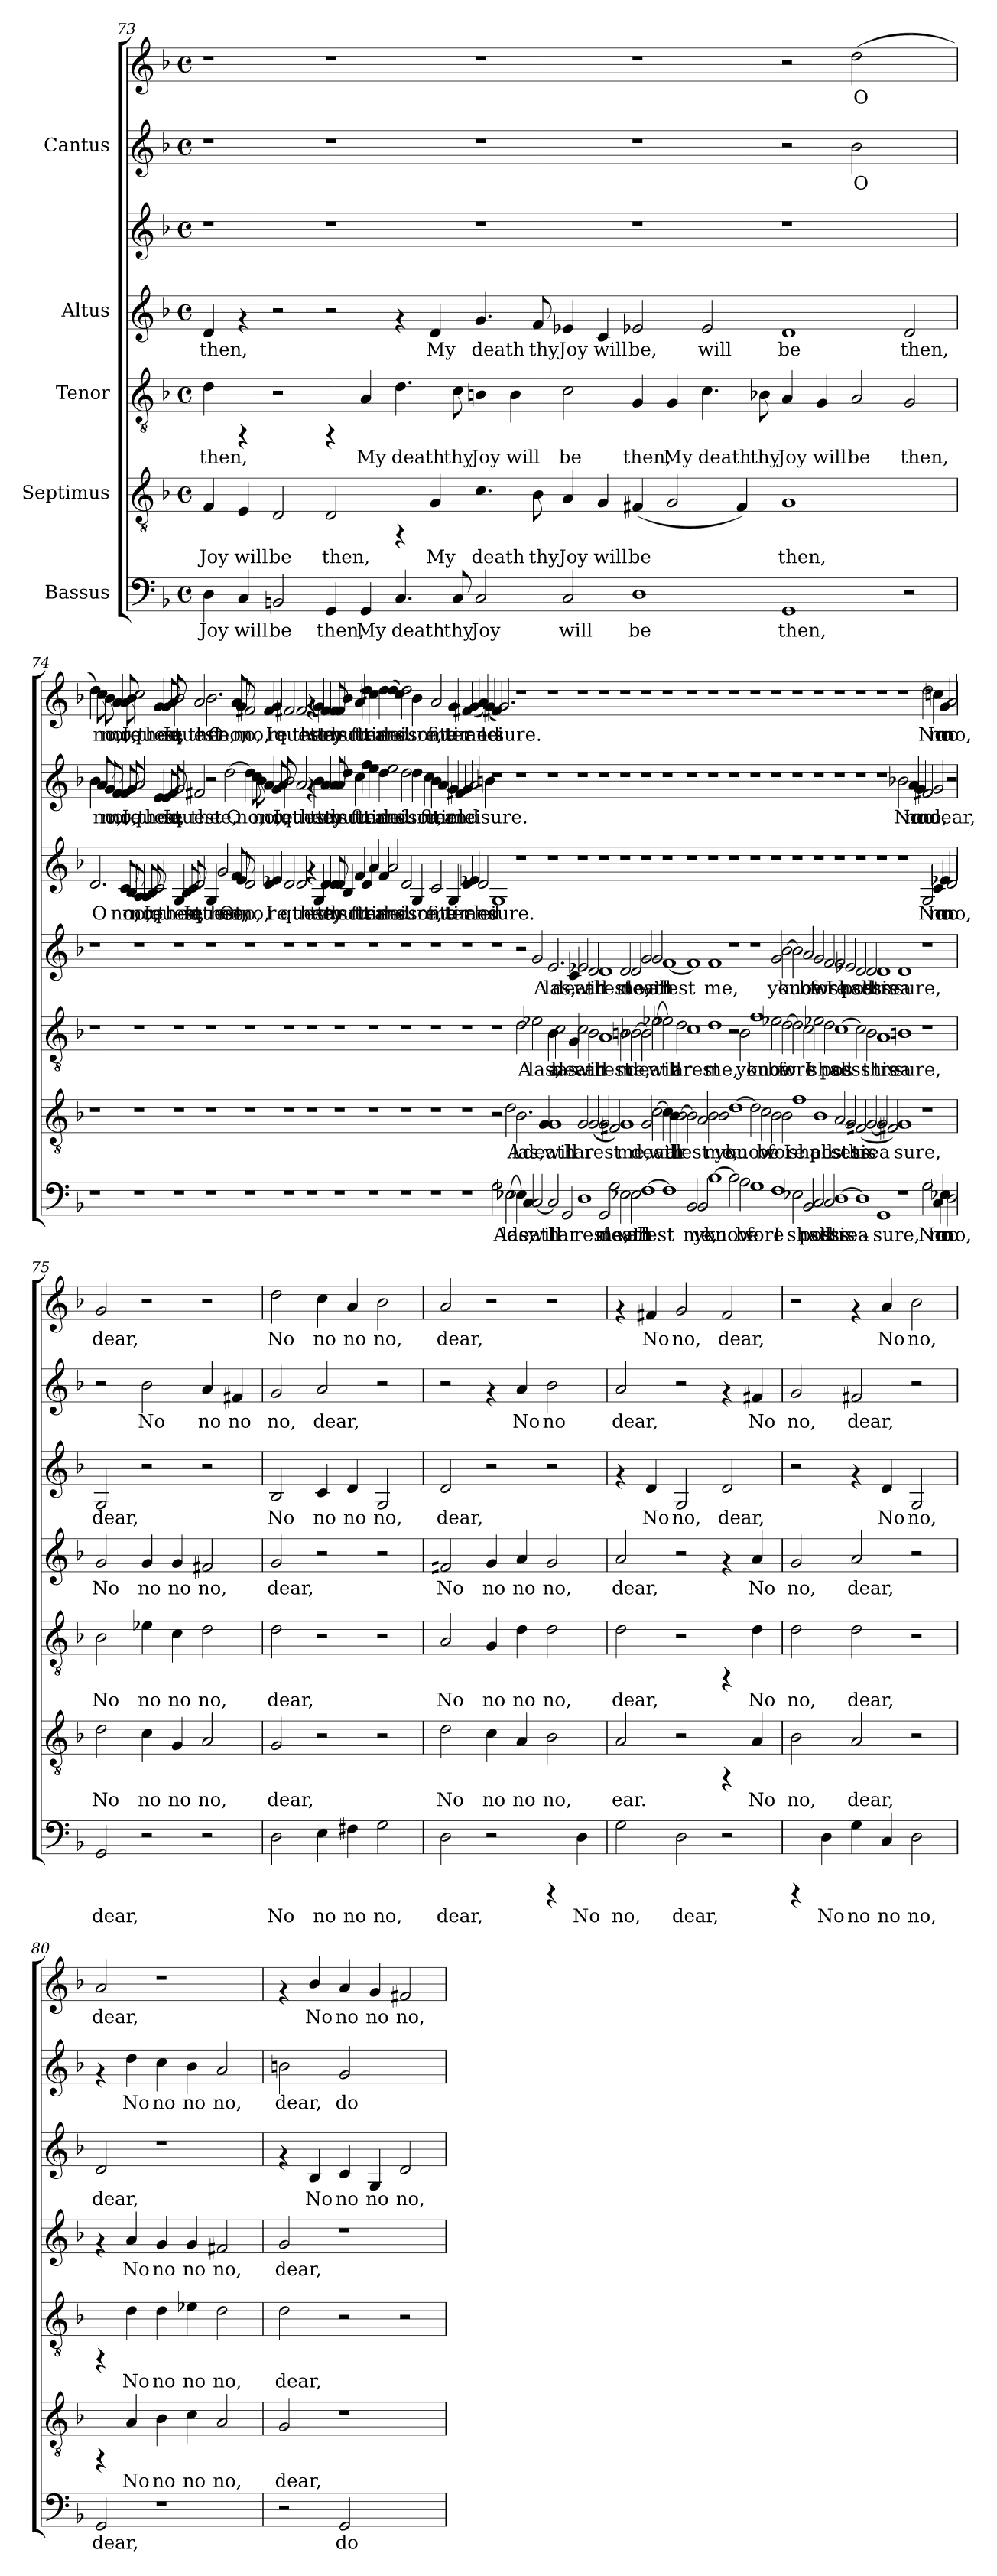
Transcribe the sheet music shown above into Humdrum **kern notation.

**kern	**text	**kern	**text	**kern	**text	**kern	**text	**kern	**text	**kern	**text	**kern	**text
*part5	*part5	*part4	*part4	*part3	*part3	*part2	*part2	*part2	*part2	*part1	*part1	*part1	*part1
*staff7	*staff7	*staff6	*staff6	*staff5	*staff5	*staff4	*staff4	*staff3	*staff3	*staff2	*staff2	*staff1	*staff1
*I"Bassus	*	*I"Septimus	*	*I"Tenor	*	*I"Altus	*	*	*	*I"Cantus	*	*	*
!!LO:LB:g=z
*clefF4	*	*clefGv2	*	*clefGv2	*	*clefG2	*	*clefG2	*	*clefG2	*	*clefG2	*
*k[b-]	*	*k[b-]	*	*k[b-]	*	*k[b-]	*	*k[b-]	*	*k[b-]	*	*k[b-]	*
*F:	*	*F:	*	*F:	*	*F:	*	*F:	*	*F:	*	*F:	*
*M4/4	*	*M4/4	*	*M4/4	*	*M4/4	*	*M4/4	*	*M4/4	*	*M4/4	*
*met(c)	*	*met(c)	*	*met(c)	*	*met(c)	*	*met(c)	*	*met(c)	*	*met(c)	*
=73	=73	=73	=73	=73	=73	=73	=73	=73	=73	=73	=73	=73	=73
!	!LO:LY:b:cj	!	!LO:LY:b:cj	!	!LO:LY:b:cj	!	!LO:LY:b:cj	!	!	!	!	!	!
4D\	Joy	4F/	Joy	4d\	then,	4d/	then,	1r	.	1r	.	1r	.
!	!LO:LY:b:cj	!	!LO:LY:b:cj	!	!	!	!	!	!	!	!	!	!
4C/	will	4E/	will	4rFF	.	4rf	.	.	.	.	.	.	.
!	!LO:LY:b:cj	!	!LO:LY:b:cj	!	!	!	!	!	!	!	!	!	!
2BBn/	be	2D/	be	2r	.	2r	.	.	.	.	.	.	.
!	!LO:LY:a:cj	!	!LO:LY:a:cj	!	!	!	!	!	!	!	!	!	!
4GG/	then,	2D/	then,	4rFF	.	2r	.	1r	.	1r	.	1r	.
!	!LO:LY:a:cj	!	!	!	!LO:LY:a:cj	!	!	!	!	!	!	!	!
4GG/	My	.	.	4A/	My	.	.	.	.	.	.	.	.
!	!LO:LY:a:cj	!	!	!	!LO:LY:a:cj	!	!	!	!	!	!	!	!
4.C/	death	4rFF	.	4.d\	death	4rf	.	.	.	.	.	.	.
!	!	!	!LO:LY:a:cj	!	!	!	!LO:LY:b:cj	!	!	!	!	!	!
.	.	4G/	My	.	.	4d/	My	.	.	.	.	.	.
!	!LO:LY:a:cj	!	!	!	!LO:LY:a:cj	!	!	!	!	!	!	!	!
8C/	thy	.	.	8c\	thy	.	.	.	.	.	.	.	.
!	!LO:LY:a:cj	!	!LO:LY:a:cj	!	!LO:LY:a:cj	!	!LO:LY:b:cj	!	!	!	!	!	!
2C/	Joy	4.c\	death	4Bn\	Joy	4.g/	death	1r	.	1r	.	1r	.
!	!	!	!	!	!LO:LY:a:cj	!	!	!	!	!	!	!	!
.	.	.	.	4B\	will	.	.	.	.	.	.	.	.
!	!	!	!LO:LY:a:cj	!	!	!	!LO:LY:b:cj	!	!	!	!	!	!
.	.	8B-\	thy	.	.	8f/	thy	.	.	.	.	.	.
!	!LO:LY:a:cj	!	!LO:LY:a:cj	!	!LO:LY:a:cj	!	!LO:LY:b:cj	!	!	!	!	!	!
2C/	will	4A/	Joy	2c\	be	4e-X/	Joy	.	.	.	.	.	.
!	!	!	!LO:LY:a:cj	!	!	!	!LO:LY:b:cj	!	!	!	!	!	!
.	.	4G/	will	.	.	4c/	will	.	.	.	.	.	.
!	!LO:LY:a:cj	!	!LO:LY:a:cj	!	!LO:LY:a:cj	!	!LO:LY:b:cj	!	!	!	!	!	!
1D	be	(<4F#X/	be	4G/	then,	2e-X/	be,	1r	.	1r	.	1r	.
!	!	!	!LO:LY:a:cj	!	!LO:LY:a:cj	!	!	!	!	!	!	!	!
.	.	2G/	.	4G/	My	.	.	.	.	.	.	.	.
!	!	!	!	!	!LO:LY:a:cj	!	!LO:LY:b:cj	!	!	!	!	!	!
.	.	.	.	4.c\	death	2e-/	will	.	.	.	.	.	.
!	!	!	!LO:LY:a:cj	!	!	!	!	!	!	!	!	!	!
.	.	4F#/)	.	.	.	.	.	.	.	.	.	.	.
!	!	!	!	!	!LO:LY:a:cj	!	!	!	!	!	!	!	!
.	.	.	.	8B-\	thy	.	.	.	.	.	.	.	.
!	!LO:LY:a:cj	!	!LO:LY:a:cj	!	!LO:LY:a:cj	!	!LO:LY:b:cj	!	!	!	!	!	!
1GG	then,	1G	then,	4A/	Joy	1d	be	1r	.	2r	.	2r	.
!	!	!	!	!	!LO:LY:a:cj	!	!	!	!	!	!	!	!
.	.	.	.	4G/	will	.	.	.	.	.	.	.	.
!	!	!	!	!	!LO:LY:a:cj	!	!	!	!	!	!LO:LY:b:cj	!	!LO:LY:b
.	.	.	.	2A/	be	.	.	.	.	2b-\	O	(>2dd\	O
!	!	!	!	!	!LO:LY:a:cj	!	!LO:LY:b:cj	!	!	!	!	!	!
2r	.	2ryy	.	2G/	then,	2d/	then,	2ryy	.	2ryy	.	2ryy	.
!!LO:LB:g=z
=74	=74	=74	=74	=74	=74	=74	=74	=74	=74	=74	=74	=74	=74
!	!	!	!	!	!	!	!	!	!LO:LY:b:cj	!	!LO:LY:b:cj	!	!LO:LY:b
1r	.	1r	.	1r	.	1r	.	2.d/	O	4b-\	.	4dd\)	.
!	!	!	!	!	!	!	!	!	!	!	!LO:LY:b:cj	!	!LO:LY:b
.	.	.	.	.	.	.	.	.	.	8a/	no,	8cc\	no,
!	!	!	!	!	!	!	!	!	!	!	!LO:LY:b:cj	!	!LO:LY:b
.	.	.	.	.	.	.	.	.	.	8g/	no,	8b-\	no,
!	!	!	!	!	!	!	!	!	!	!	!LO:LY:b:cj	!	!LO:LY:b
.	.	.	.	.	.	.	.	.	.	4f/	no,	4a/	no,
!	!	!	!	!	!	!	!	!	!LO:LY:b:cj	!	!LO:LY:b:cj	!	!LO:LY:b
.	.	.	.	.	.	.	.	8c/	no,	8f/	I	8a/	I
!	!	!	!	!	!	!	!	!	!LO:LY:b:cj	!	!LO:LY:b:cj	!	!LO:LY:b
.	.	.	.	.	.	.	.	8B-/	no,	8g/	re-	8b-\	re-
!	!	!	!	!	!	!	!	!	!LO:LY:b:cj	!	!LO:LY:b:cj	!	!LO:LY:b
1r	.	1r	.	1r	.	1r	.	4A/	no,	2a/	-quest	2cc\	-quest
!	!	!	!	!	!	!	!	!	!LO:LY:b:cj	!	!	!	!
.	.	.	.	.	.	.	.	8A/	I	.	.	.	.
!	!	!	!	!	!	!	!	!	!LO:LY:b:cj	!	!	!	!
.	.	.	.	.	.	.	.	8B-/	re-	.	.	.	.
!	!	!	!	!	!	!	!	!	!LO:LY:b:cj	!	!LO:LY:b:cj	!	!LO:LY:b
.	.	.	.	.	.	.	.	2c/	-quest	4e/	thee,	4g/	thee,
!	!	!	!	!	!	!	!	!	!	!	!LO:LY:b:cj	!	!LO:LY:b
.	.	.	.	.	.	.	.	.	.	8e/	I	8g/	I
!	!	!	!	!	!	!	!	!	!	!	!LO:LY:b:cj	!	!LO:LY:b
.	.	.	.	.	.	.	.	.	.	8f/	re-	8a/	re-
!	!	!	!	!	!	!	!	!	!LO:LY:b:cj	!	!LO:LY:b:cj	!	!LO:LY:b
1r	.	1r	.	1r	.	1r	.	4G/	thee,	2g/	-quest	2b-\	-quest
!	!	!	!	!	!	!	!	!	!LO:LY:b:cj	!	!	!	!
.	.	.	.	.	.	.	.	8B-/	I	.	.	.	.
!	!	!	!	!	!	!	!	!	!LO:LY:b:cj	!	!	!	!
.	.	.	.	.	.	.	.	8c/	re-	.	.	.	.
!	!	!	!	!	!	!	!	!	!LO:LY:b:cj	!	!LO:LY:b:cj	!	!LO:LY:b
.	.	.	.	.	.	.	.	2d/	-quest	2f#X/	thee,	2a/	thee,
!	!	!	!	!	!	!	!	!	!LO:LY:a:cj	!	!	!	!LO:LY:a
1r	.	1r	.	1r	.	1r	.	4G/	thee,	2r	.	2.b-\	O
!	!	!	!	!	!	!	!	!	!LO:LY:a:cj	!	!	!	!
.	.	.	.	.	.	.	.	2g/	O	.	.	.	.
!	!	!	!	!	!	!	!	!	!	!	!LO:LY:a:cj	!	!
.	.	.	.	.	.	.	.	.	.	[>2dd\	O	.	.
!	!	!	!	!	!	!	!	!	!LO:LY:a:cj	!	!	!	!LO:LY:a
.	.	.	.	.	.	.	.	8f/	no,	.	.	8a/	no,
!	!	!	!	!	!	!	!	!	!LO:LY:a:cj	!	!	!	!LO:LY:a
.	.	.	.	.	.	.	.	8e/	no,	.	.	8g/	no,
!	!	!	!	!	!	!	!	!	!LO:LY:a:cj	!	!LO:LY:a:cj	!	!LO:LY:a
1r	.	1r	.	1r	.	1r	.	2d/	no,	4dd\]	.	2f#X/	no,
!	!	!	!	!	!	!	!	!	!	!	!LO:LY:a:cj	!	!
.	.	.	.	.	.	.	.	.	.	8cc\	no,	.	.
!	!	!	!	!	!	!	!	!	!	!	!LO:LY:a:cj	!	!
.	.	.	.	.	.	.	.	.	.	8b-\	no,	.	.
!	!	!	!	!	!	!	!	!	!LO:LY:a:cj	!	!LO:LY:a:cj	!	!LO:LY:a
.	.	.	.	.	.	.	.	4d/	I	4a/	no,	4f#/	I
!	!	!	!	!	!	!	!	!	!LO:LY:a:cj	!	!LO:LY:a:cj	!	!LO:LY:a
.	.	.	.	.	.	.	.	4e-X/	re-	8g/	I	4g/	re-
!	!	!	!	!	!	!	!	!	!	!	!LO:LY:a:cj	!	!
.	.	.	.	.	.	.	.	.	.	8a/	re-	.	.
!	!	!	!	!	!	!	!	!	!LO:LY:b:cj	!	!LO:LY:b:cj	!	!LO:LY:b
1r	.	1r	.	1r	.	1r	.	2d/	-quest	2b-\	-quest	2f#X/	-quest
!	!	!	!	!	!	!	!	!	!LO:LY:b:cj	!	!LO:LY:b:cj	!	!LO:LY:b
.	.	.	.	.	.	.	.	2d/	thee,	2a/	thee,	2f#/	thee,
1r	.	1r	.	1r	.	1r	.	4rf	.	4rf	.	4rf	.
!	!	!	!	!	!	!	!	!	!LO:LY:b:cj	!	!LO:LY:b:cj	!	!LO:LY:b
.	.	.	.	.	.	.	.	4G/	to	4b-\	to	4g/	to
!	!	!	!	!	!	!	!	!	!LO:LY:b:cj	!	!LO:LY:b:cj	!	!LO:LY:b
.	.	.	.	.	.	.	.	4.d/	tar-	4.a/	tar-	4.f/	tar-
!	!	!	!	!	!	!	!	!	!LO:LY:b:cj	!	!LO:LY:b:cj	!	!LO:LY:b
.	.	.	.	.	.	.	.	8d/	-ry	8a/	-ry	8f/	-ry
!	!	!	!	!	!	!	!	!	!LO:LY:b:cj	!	!LO:LY:b:cj	!	!LO:LY:b
1r	.	1r	.	1r	.	1r	.	4d/	but	4a/	but	4f/	but
!	!	!	!	!	!	!	!	!	!LO:LY:b:cj	!	!LO:LY:b:cj	!	!LO:LY:b
.	.	.	.	.	.	.	.	4B-/	some	4dd\	some	4b-\	some
!	!	!	!	!	!	!	!	!	!LO:LY:b:cj	!	!LO:LY:b:cj	!	!LO:LY:b
.	.	.	.	.	.	.	.	4f/	fit-	4cc\	fit-	4a/	fit-
!	!	!	!	!	!	!	!	!	!LO:LY:b:cj	!	!LO:LY:b:cj	!	!LO:LY:b
.	.	.	.	.	.	.	.	4d/	-ter	4ff\	-ter	4dd\	-ter
!	!	!	!	!	!	!	!	!	!LO:LY:a:cj	!	!LO:LY:a:cj	!	!LO:LY:a
1r	.	1r	.	1r	.	1r	.	4a/	time	4ee\	time	4cc#X\	time
!	!	!	!	!	!	!	!	!	!LO:LY:a:cj	!	!LO:LY:a:cj	!	!LO:LY:a
.	.	.	.	.	.	.	.	4f/	and	4dd\	and	4dd\	and
!	!	!	!	!	!	!	!	!	!LO:LY:a:cj	!	!LO:LY:a:cj	!	!LO:LY:a
.	.	.	.	.	.	.	.	2a/	lei-	2ee\	lei-	(>4dd\	lei-
!	!	!	!	!	!	!	!	!	!	!	!	!	!LO:LY:a
.	.	.	.	.	.	.	.	.	.	.	.	4cc#\)	--
!	!	!	!	!	!	!	!	!	!LO:LY:a:cj	!	!LO:LY:a:cj	!	!LO:LY:a
1r	.	1r	.	1r	.	1r	.	2d/	-sure,	2dd\	-sure,	2dd\	-sure,
!	!	!	!	!	!	!	!	!	!LO:LY:a:cj	!	!LO:LY:a:cj	!	!LO:LY:a
.	.	.	.	.	.	.	.	4G/	some	4dd\	some	4b-\	some
!	!	!	!	!	!	!	!	!	!	!	!LO:LY:a:cj	!	!
.	.	.	.	.	.	.	.	4ryy	.	4cc\	fit-	4ryy	.
!	!	!	!	!	!	!	!	!	!LO:LY:b:cj	!	!LO:LY:b:cj	!	!LO:LY:b
1r	.	1r	.	1r	.	1r	.	2c/	fit	4b-\	-ter	2a/	fit-
!	!	!	!	!	!	!	!	!	!	!	!LO:LY:b:cj	!	!
.	.	.	.	.	.	.	.	.	.	4a/	time	.	.
!	!	!	!	!	!	!	!	!	!LO:LY:b:cj	!	!LO:LY:b:cj	!	!LO:LY:b
.	.	.	.	.	.	.	.	4G/	ter	4g/	and	4g/	-ter
!	!	!	!	!	!	!	!	!	!	!	!LO:LY:b:cj	!	!
.	.	.	.	.	.	.	.	4ryy	.	4f#X/	.	4ryy	.
!	!	!	!	!	!	!	!	!	!LO:LY:b:cj	!	!LO:LY:b:cj	!	!LO:LY:b
1r	.	1r	.	1r	.	1r	.	4d/	time	4g/	lei-	4f#X/	time
!	!	!	!	!	!	!	!	!	!LO:LY:b:cj	!	!LO:LY:b:cj	!	!LO:LY:b
.	.	.	.	.	.	.	.	4e-X/	and	2a/	-	(<4g/	and
!	!	!	!	!	!	!	!	!	!LO:LY:b:cj	!	!	!	!LO:LY:b
.	.	.	.	.	.	.	.	2d/	lei-	.	.	4a/)	.
!	!	!	!	!	!	!	!	!	!	!	!LO:LY:b:cj	!	!LO:LY:b
.	.	.	.	.	.	.	.	.	.	4bn\	sure.	(<4g/	lei-
!	!LO:LY:b:cj	!	!	!	!	!	!	!	!LO:LY:a:cj	!	!	!	!LO:LY:a
2G\	A-	2r	.	1r	.	1r	.	1G	-sure.	1r	.	4f#X/)	-
!	!	!	!	!	!	!	!	!	!	!	!	!	!LO:LY:a
.	.	.	.	.	.	.	.	.	.	.	.	2.g/	sure.
!	!LO:LY:b:cj	!	!LO:LY:b:cj	!	!	!	!	!	!	!	!	!	!
[>2E-X\	-las,	2d\	A-	.	.	.	.	.	.	.	.	.	.
!	!LO:LY:b:cj	!	!LO:LY:b:cj	!	!LO:LY:b:cj	!	!	!	!	!	!	!	!
4E-X\]	.	2.B-\	-las,	2d\	A-	2r	.	1r	.	1r	.	1r	.
!	!LO:LY:b:cj	!	!	!	!	!	!	!	!	!	!	!	!
4C/	death	.	.	.	.	.	.	.	.	.	.	.	.
!	!LO:LY:b:cj	!	!	!	!LO:LY:b:cj	!	!LO:LY:a:cj	!	!	!	!	!	!
[<2C/	will	.	.	2e-X\	-las,	2g/	A-	.	.	.	.	.	.
!	!	!	!LO:LY:b:cj	!	!	!	!	!	!	!	!	!	!
.	.	4G/	death	.	.	.	.	.	.	.	.	.	.
!	!LO:LY:b:cj	!	!LO:LY:b:cj	!	!LO:LY:b:cj	!	!LO:LY:b:cj	!	!	!	!	!	!
2C/]	.	1G	will	4B-\	a-	2.e/	-las,	1r	.	1r	.	1r	.
!	!	!	!	!	!LO:LY:b:cj	!	!	!	!	!	!	!	!
.	.	.	.	2c\	-las.	.	.	.	.	.	.	.	.
!	!LO:LY:b:cj	!	!	!	!	!	!	!	!	!	!	!	!
2GG/	ar-	.	.	.	.	.	.	.	.	.	.	.	.
!	!	!	!	!	!LO:LY:b:cj	!	!LO:LY:b:cj	!	!	!	!	!	!
.	.	.	.	4G/	death	4c/	death	.	.	.	.	.	.
!	!LO:LY:b:cj	!	!LO:LY:b:cj	!	!LO:LY:b:cj	!	!LO:LY:a:cj	!	!	!	!	!	!
1D	-rest	2G/	ar-	2c\	will	2e-X/	will	1r	.	1r	.	1r	.
!	!	!	!LO:LY:b:cj	!	!LO:LY:b:cj	!	!LO:LY:a:cj	!	!	!	!	!	!
.	.	(<2G/	-rest	2B-\	ar-	2d/	ar-	.	.	.	.	.	.
!	!LO:LY:b:cj	!	!	!	!LO:LY:b:cj	!	!LO:LY:a:cj	!	!	!	!	!	!
2GG/	me,	2G/	.	1A	-rest	1d	-rest	1r	.	1r	.	1r	.
!	!LO:LY:b:cj	!	!	!	!	!	!	!	!	!	!	!	!
2G\	death	2F#X/)	.	.	.	.	.	.	.	.	.	.	.
!	!LO:LY:b:cj	!	!LO:LY:b:cj	!	!LO:LY:b:cj	!	!LO:LY:b:cj	!	!	!	!	!	!
2E-X\	will	1G	me,	2Bn\	me,	2d/	me,	1r	.	1r	.	1r	.
!	!LO:LY:b:cj	!	!	!	!LO:LY:b:cj	!	!LO:LY:b:cj	!	!	!	!	!	!
2E-\	ar-	.	.	[>2B-X\	death	2d/	death	.	.	.	.	.	.
!	!LO:LY:b:cj	!	!LO:LY:b:cj	!	!LO:LY:b:cj	!	!LO:LY:a:cj	!	!	!	!	!	!
[>1F	-rest	2G/	death	2B-\]	.	2g/	will	1r	.	1r	.	1r	.
!	!	!	!LO:LY:b:cj	!	!LO:LY:b:cj	!	!LO:LY:a:cj	!	!	!	!	!	!
.	.	[>2c\	will	[>2e-X\	will	2g/	ar-	.	.	.	.	.	.
!	!	!	!LO:LY:b:cj	!	!LO:LY:b:cj	!	!LO:LY:a:cj	!	!	!	!	!	!
1F]	.	4c\]	.	2e-X\]	.	[<1f	-rest	1r	.	1r	.	1r	.
!	!	!	!LO:LY:b:cj	!	!	!	!	!	!	!	!	!	!
.	.	4B-\	ar-	.	.	.	.	.	.	.	.	.	.
!	!	!	!LO:LY:b:cj	!	!LO:LY:b:cj	!	!	!	!	!	!	!	!
.	.	[>2B-\	-rest	2d\	ar-	.	.	.	.	.	.	.	.
!	!LO:LY:b:cj	!	!	!	!LO:LY:b:cj	!	!	!	!	!	!	!	!
2BB-/	me,	2B-\]	.	1c	-rest	1f]	.	1r	.	1r	.	1r	.
!	!LO:LY:b:cj	!	!	!	!	!	!	!	!	!	!	!	!
2BB-/	you	2A/	.	.	.	.	.	.	.	.	.	.	.
!	!LO:LY:b:cj	!	!LO:LY:b:cj	!	!LO:LY:b:cj	!	!LO:LY:a:cj	!	!	!	!	!	!
[>1B-	know	2B-\	me,	1d	me,	1f	me,	1r	.	1r	.	1r	.
!	!	!	!LO:LY:b:cj	!	!	!	!	!	!	!	!	!	!
.	.	2B-\	you	.	.	.	.	.	.	.	.	.	.
!	!LO:LY:b:cj	!	!LO:LY:b:cj	!	!	!	!	!	!	!	!	!	!
2B-\]	.	[>1d	know	2r	.	1r	.	1r	.	1r	.	1r	.
!	!LO:LY:b:cj	!	!	!	!LO:LY:b:cj	!	!	!	!	!	!	!	!
2A\	be-	.	.	2B-\	you	.	.	.	.	.	.	.	.
!	!LO:LY:b:cj	!	!LO:LY:b:cj	!	!LO:LY:b:cj	!	!	!	!	!	!	!	!
1G	-fore	2d\]	.	1f	know	1r	.	1r	.	1r	.	1r	.
!	!	!	!LO:LY:b:cj	!	!	!	!	!	!	!	!	!	!
.	.	2c\	be-	.	.	.	.	.	.	.	.	.	.
!	!LO:LY:b:cj	!	!LO:LY:b:cj	!	!LO:LY:b:cj	!	!LO:LY:b:cj	!	!	!	!	!	!
1F	I	2B-\	-fore	2e-X\	be-	2g/	you	1r	.	1r	.	1r	.
!	!	!	!LO:LY:b:cj	!	!LO:LY:b:cj	!	!LO:LY:b:cj	!	!	!	!	!	!
.	.	2B-\	I	[>2d\	-fore	[>2b-\	know	.	.	.	.	.	.
!	!LO:LY:b:cj	!	!LO:LY:b:cj	!	!LO:LY:b:cj	!	!LO:LY:a:cj	!	!	!	!	!	!
2E-X\	shall	1f	shall	2d\]	.	2b-\]	.	1r	.	1r	.	1r	.
!	!LO:LY:b:cj	!	!	!	!LO:LY:b:cj	!	!LO:LY:a:cj	!	!	!	!	!	!
2BB-/	pos-	.	.	2c\	I	2a/	be-	.	.	.	.	.	.
!	!LO:LY:b:cj	!	!LO:LY:b:cj	!	!LO:LY:b:cj	!	!LO:LY:a:cj	!	!	!	!	!	!
2C/	-sess	1B-	pos-	2e-X\	shall	2g/	-fore	1r	.	1r	.	1r	.
!	!LO:LY:b:cj	!	!	!	!LO:LY:b:cj	!	!LO:LY:a:cj	!	!	!	!	!	!
2C/	this	.	.	2d\	pos-	2f/	I	.	.	.	.	.	.
!	!LO:LY:b:cj	!	!LO:LY:b:cj	!	!LO:LY:b:cj	!	!LO:LY:a:cj	!	!	!	!	!	!
[>1D	trea-	2A/	-sess	[>1c	-sess	2f/	shall	1r	.	1r	.	1r	.
!	!	!	!LO:LY:b:cj	!	!	!	!LO:LY:a:cj	!	!	!	!	!	!
.	.	2G/	this	.	.	2e-X/	pos-	.	.	.	.	.	.
!	!	!	!LO:LY:b:cj	!	!LO:LY:b:cj	!	!LO:LY:a:cj	!	!	!	!	!	!
1D]	.	(<2F#X/	trea-	2c\]	.	2d/	-sess	1r	.	1r	.	1r	.
!	!	!	!LO:LY:b:cj	!	!LO:LY:b:cj	!	!LO:LY:a:cj	!	!	!	!	!	!
.	.	[<2G/	--	2B-\	this	2d/	this	.	.	.	.	.	.
!	!LO:LY:b:cj	!	!	!	!LO:LY:b:cj	!	!LO:LY:a:cj	!	!	!	!	!	!
1GG	-sure,	2G/]	.	1A	trea-	1d	trea-	1r	.	1r	.	1r	.
.	.	2F#X/)	.	.	.	.	.	.	.	.	.	.	.
!	!	!	!LO:LY:b:cj	!	!LO:LY:b:cj	!	!LO:LY:a:cj	!	!	!	!LO:LY:a:cj	!	!
1r	.	1G	-sure,	1Bn	-sure,	1d	-sure,	1r	.	2b-\	No	1r	.
!	!	!	!	!	!	!	!	!	!	!	!LO:LY:a:cj	!	!
.	.	.	.	.	.	.	.	.	.	4a/	no	.	.
!	!	!	!	!	!	!	!	!	!	!	!LO:LY:a:cj	!	!
.	.	.	.	.	.	.	.	.	.	4g/	no	.	.
!	!LO:LY:b:cj	!	!	!	!	!	!	!	!LO:LY:a:cj	!	!LO:LY:a:cj	!	!LO:LY:a
2G\	No	1r	.	1r	.	1r	.	2G/	No	2f#X/	no,	2dd\	No
!	!LO:LY:b:cj	!	!	!	!	!	!	!	!LO:LY:a:cj	!	!LO:LY:a:cj	!	!LO:LY:a
4C/	no	.	.	.	.	.	.	4c/	no	2g/	dear,	4cc\	no
!	!LO:LY:b:cj	!	!	!	!	!	!	!	!LO:LY:a:cj	!	!	!	!LO:LY:a
4E-X\	no	.	.	.	.	.	.	4e-X/	no	.	.	4g/	no
!	!LO:LY:b:cj	!	!	!	!	!	!	!	!LO:LY:a:cj	!	!	!	!LO:LY:a
2D\	no,	2ryy	.	2ryy	.	2ryy	.	2d/	no,	2r	.	2a/	no,
!!LO:PB:g=z
=75	=75	=75	=75	=75	=75	=75	=75	=75	=75	=75	=75	=75	=75
!	!LO:LY:b:cj	!	!LO:LY:b:cj	!	!LO:LY:b:cj	!	!LO:LY:b:cj	!	!LO:LY:b:cj	!	!	!	!LO:LY:b
2GG/	dear,	2d\	No	2B-\	No	2g/	No	2G/	dear,	2r	.	2g/	dear,
!	!	!	!LO:LY:b:cj	!	!LO:LY:b:cj	!	!LO:LY:b:cj	!	!	!	!LO:LY:b:cj	!	!
2r	.	4c\	no	4e-X\	no	4g/	no	2r	.	2b-\	No	2r	.
!	!	!	!LO:LY:b:cj	!	!LO:LY:b:cj	!	!LO:LY:b:cj	!	!	!	!	!	!
.	.	4G/	no	4c\	no	4g/	no	.	.	.	.	.	.
!	!	!	!LO:LY:b:cj	!	!LO:LY:b:cj	!	!LO:LY:b:cj	!	!	!	!LO:LY:b:cj	!	!
2r	.	2A/	no,	2d\	no,	2f#X/	no,	2r	.	4a/	no	2r	.
!	!	!	!	!	!	!	!	!	!	!	!LO:LY:b:cj	!	!
.	.	.	.	.	.	.	.	.	.	4f#X/	no	.	.
=76	=76	=76	=76	=76	=76	=76	=76	=76	=76	=76	=76	=76	=76
!	!LO:LY:b:cj	!	!LO:LY:b:cj	!	!LO:LY:b:cj	!	!LO:LY:b:cj	!	!LO:LY:b:cj	!	!LO:LY:b:cj	!	!LO:LY:b
2D\	No	2G/	dear,	2d\	dear,	2g/	dear,	2B-/	No	2g/	no,	2dd\	No
!	!LO:LY:b:cj	!	!	!	!	!	!	!	!LO:LY:b:cj	!	!LO:LY:b:cj	!	!LO:LY:b
4E\	no	2r	.	2r	.	2r	.	4c/	no	2a/	dear,	4cc\	no
!	!LO:LY:b:cj	!	!	!	!	!	!	!	!LO:LY:b:cj	!	!	!	!LO:LY:b
4F#X\	no	.	.	.	.	.	.	4d/	no	.	.	4a/	no
!	!LO:LY:b:cj	!	!	!	!	!	!	!	!LO:LY:b:cj	!	!	!	!LO:LY:b
2G\	no,	2r	.	2r	.	2r	.	2G/	no,	2r	.	2b-\	no,
=77	=77	=77	=77	=77	=77	=77	=77	=77	=77	=77	=77	=77	=77
!	!LO:LY:b:cj	!	!LO:LY:b:cj	!	!LO:LY:b:cj	!	!LO:LY:b:cj	!	!LO:LY:b:cj	!	!	!	!LO:LY:b
2D\	dear,	2d\	No	2A/	No	2f#X/	No	2d/	dear,	2r	.	2a/	dear,
!	!	!	!LO:LY:b:cj	!	!LO:LY:b:cj	!	!LO:LY:b:cj	!	!	!	!	!	!
2r	.	4c\	no	4G/	no	4g/	no	2r	.	4rf	.	2r	.
!	!	!	!LO:LY:b:cj	!	!LO:LY:b:cj	!	!LO:LY:b:cj	!	!	!	!LO:LY:b:cj	!	!
.	.	4A/	no	4d\	no	4a/	no	.	.	4a/	No	.	.
!	!	!	!LO:LY:b:cj	!	!LO:LY:b:cj	!	!LO:LY:b:cj	!	!	!	!LO:LY:b:cj	!	!
4rCCC	.	2B-\	no,	2d\	no,	2g/	no,	2r	.	2b-\	no	2r	.
!	!LO:LY:b:cj	!	!	!	!	!	!	!	!	!	!	!	!
4D\	No	.	.	.	.	.	.	.	.	.	.	.	.
=78	=78	=78	=78	=78	=78	=78	=78	=78	=78	=78	=78	=78	=78
!	!LO:LY:b:cj	!	!LO:LY:b:cj	!	!LO:LY:b:cj	!	!LO:LY:b:cj	!	!	!	!LO:LY:b:cj	!	!
2G\	no,	2A/	ear.	2d\	dear,	2a/	dear,	4rf	.	2a/	dear,	4rf	.
!	!	!	!	!	!	!	!	!	!LO:LY:b:cj	!	!	!	!LO:LY:b
.	.	.	.	.	.	.	.	4d/	No	.	.	4f#X/	No
!	!LO:LY:b:cj	!	!	!	!	!	!	!	!LO:LY:b:cj	!	!	!	!LO:LY:b
2D\	dear,	2r	.	2r	.	2r	.	2G/	no,	2r	.	2g/	no,
!	!	!	!	!	!	!	!	!	!LO:LY:b:cj	!	!	!	!LO:LY:b
2r	.	4rFF	.	4rFF	.	4rf	.	2d/	dear,	4rf	.	2f#/	dear,
!	!	!	!LO:LY:b:cj	!	!LO:LY:b:cj	!	!LO:LY:b:cj	!	!	!	!LO:LY:b:cj	!	!
.	.	4A/	No	4d\	No	4a/	No	.	.	4f#X/	No	.	.
!!LO:LB:g=z
=79	=79	=79	=79	=79	=79	=79	=79	=79	=79	=79	=79	=79	=79
!	!	!	!LO:LY:b:cj	!	!LO:LY:b:cj	!	!LO:LY:b:cj	!	!	!	!LO:LY:b:cj	!	!
4rCCC	.	2B-\	no,	2d\	no,	2g/	no,	2r	.	2g/	no,	2r	.
!	!LO:LY:b:cj	!	!	!	!	!	!	!	!	!	!	!	!
4D\	No	.	.	.	.	.	.	.	.	.	.	.	.
!	!LO:LY:b:cj	!	!LO:LY:b:cj	!	!LO:LY:b:cj	!	!LO:LY:b:cj	!	!	!	!LO:LY:b:cj	!	!
4G\	no	2A/	dear,	2d\	dear,	2a/	dear,	4rf	.	2f#X/	dear,	4rf	.
!	!LO:LY:b:cj	!	!	!	!	!	!	!	!LO:LY:b:cj	!	!	!	!LO:LY:b
4C/	no	.	.	.	.	.	.	4d/	No	.	.	4a/	No
!	!LO:LY:b:cj	!	!	!	!	!	!	!	!LO:LY:b:cj	!	!	!	!LO:LY:b
2D\	no,	2r	.	2r	.	2r	.	2G/	no,	2r	.	2b-\	no,
=80	=80	=80	=80	=80	=80	=80	=80	=80	=80	=80	=80	=80	=80
!	!LO:LY:b:cj	!	!	!	!	!	!	!	!LO:LY:b:cj	!	!	!	!LO:LY:b
2GG/	dear,	4rFF	.	4rFF	.	4rf	.	2d/	dear,	4rf	.	2a/	dear,
!	!	!	!LO:LY:b:cj	!	!LO:LY:b:cj	!	!LO:LY:b:cj	!	!	!	!LO:LY:b:cj	!	!
.	.	4A/	No	4d\	No	4a/	No	.	.	4dd\	No	.	.
!	!	!	!LO:LY:b:cj	!	!LO:LY:b:cj	!	!LO:LY:b:cj	!	!	!	!LO:LY:b:cj	!	!
1r	.	4B-\	no	4d\	no	4g/	no	1r	.	4cc\	no	1r	.
!	!	!	!LO:LY:b:cj	!	!LO:LY:b:cj	!	!LO:LY:b:cj	!	!	!	!LO:LY:b:cj	!	!
.	.	4c\	no	4e-X\	no	4g/	no	.	.	4b-\	no	.	.
!	!	!	!LO:LY:b:cj	!	!LO:LY:b:cj	!	!LO:LY:b:cj	!	!	!	!LO:LY:b:cj	!	!
.	.	2A/	no,	2d\	no,	2f#X/	no,	.	.	2a/	no,	.	.
=81	=81	=81	=81	=81	=81	=81	=81	=81	=81	=81	=81	=81	=81
!	!	!	!LO:LY:b:cj	!	!LO:LY:b:cj	!	!LO:LY:b:cj	!	!	!	!LO:LY:b:cj	!	!
2r	.	2G/	dear,	2d\	dear,	2g/	dear,	4rf	.	2bn\	dear,	4rf	.
!	!	!	!	!	!	!	!	!	!LO:LY:b:cj	!	!	!	!LO:LY:b
.	.	.	.	.	.	.	.	4B-/	No	.	.	4b-/	No
!	!LO:LY:b:cj	!	!	!	!	!	!	!	!LO:LY:b:cj	!	!LO:LY:b:cj	!	!LO:LY:b
2GG/	do	1r	.	2r	.	1r	.	4c/	no	2g/	do	4a/	no
!	!	!	!	!	!	!	!	!	!LO:LY:b:cj	!	!	!	!LO:LY:b
.	.	.	.	.	.	.	.	4G/	no	.	.	4g/	no
!	!	!	!	!	!	!	!	!	!LO:LY:b:cj	!	!	!	!LO:LY:b
2ryy	.	.	.	2r	.	.	.	2d/	no,	2ryy	.	2f#X/	no,
=	=	=	=	=	=	=	=	=	=	=	=	=	=
*-	*-	*-	*-	*-	*-	*-	*-	*-	*-	*-	*-	*-	*-
